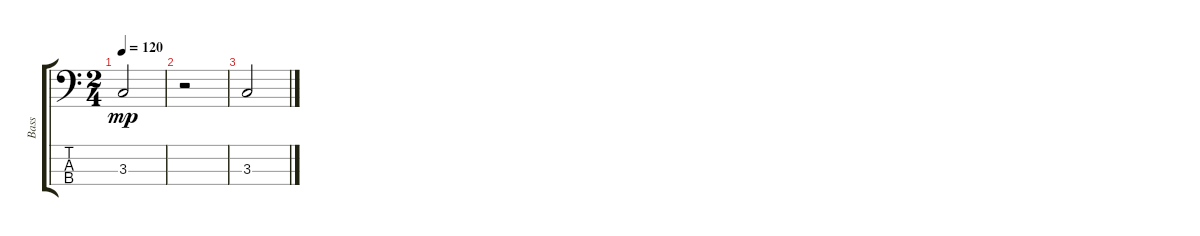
\track ("Bass" "Bass") {instrument electricbassfinger}
\staff {score tabs}
\tuning (G2 D2 A1 E1) {hide}
\ts (2 4)
\tempo 120
\clef f4
\ks c
3.3.2{dy mp} |
r.2 |
3.3.2
